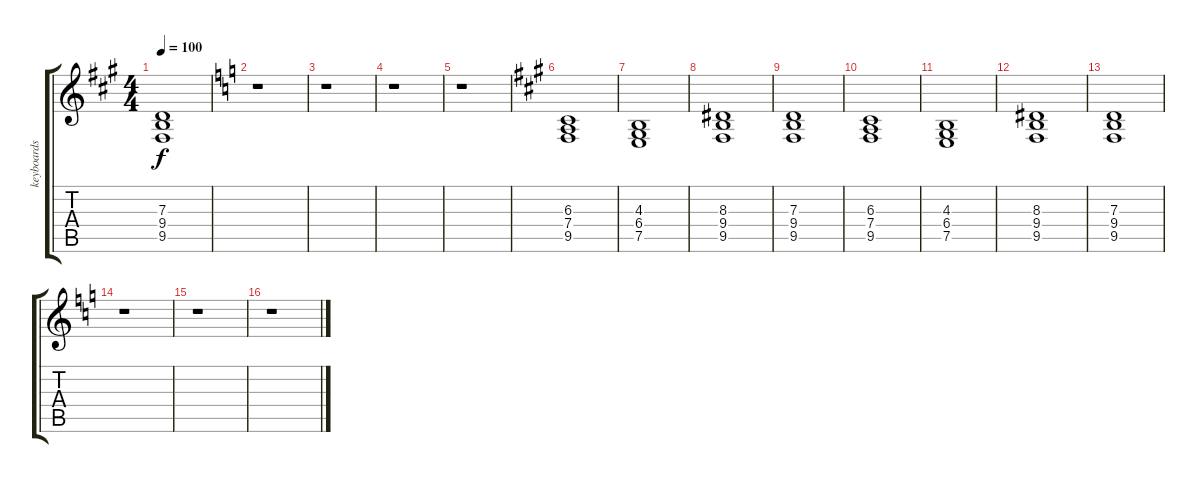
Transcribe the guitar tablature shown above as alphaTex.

\track ("keyboards" "keyboards") {instrument lead8bassandlead}
\staff {score tabs}
\tuning (E4 B3 G3 D3 A2 E2) {hide}
\ts (4 4)
\tempo 100
\clef g2
\ks f#minor
(7.3 9.4 9.5).1{dy f} |
\ks aminor
r.1 |
r.1 |
r.1 |
r.1 |
\ks f#minor
(6.3 7.4 9.5).1 |
(4.3 6.4 7.5).1 |
(8.3 9.4 9.5).1 |
(7.3 9.4 9.5).1 |
(6.3 7.4 9.5).1 |
(4.3 6.4 7.5).1 |
(8.3 9.4 9.5).1 |
(7.3 9.4 9.5).1 |
\ks aminor
r.1 |
r.1 |
r.1
